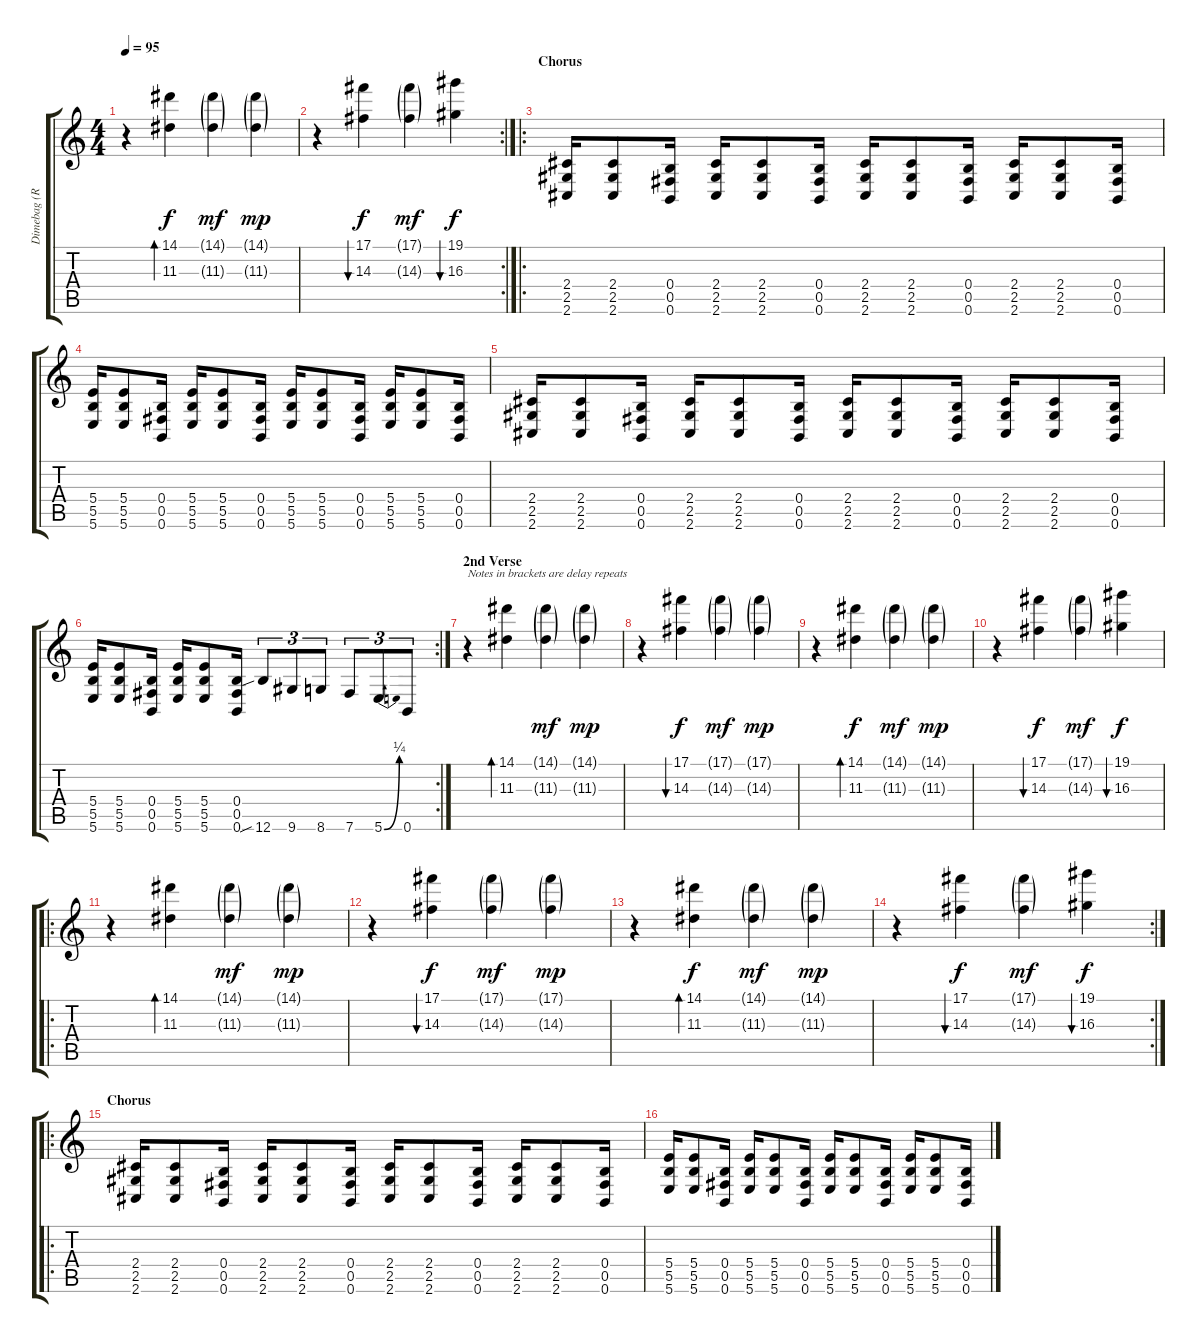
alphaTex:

\track ("Dimebag (Rythm)" "Dimebag (R") {instrument distortionguitar}
\staff {score tabs}
\tuning (Db4 Ab3 E3 B2 Gb2 B1) {hide}
\ts (4 4)
\tempo 95
\clef g2
\ks c
r.4{dy mp} (14.1 11.3).4{bd 120 dy f} (14.1{g} 11.3{g}).4{dy mf} (14.1{g} 11.3{g}).4{dy mp} |
\rc 2
r.4 (17.1 14.3).4{bu 120 dy f} (17.1{g} 14.3{g}).4{dy mf} (19.1 16.3).4{bu 120 dy f} |
\ro
\section ("" "Chorus")
(2.4 2.5 2.6).16{volume 16 instrument distortionguitar} (2.4 2.5 2.6).8 (0.4 0.5 0.6).16 (2.4 2.5 2.6).16 (2.4 2.5 2.6).8 (0.4 0.5 0.6).16 (2.4 2.5 2.6).16 (2.4 2.5 2.6).8 (0.4 0.5 0.6).16 (2.4 2.5 2.6).16 (2.4 2.5 2.6).8 (0.4 0.5 0.6).16 |
(5.4 5.5 5.6).16 (5.4 5.5 5.6).8 (0.4 0.5 0.6).16 (5.4 5.5 5.6).16 (5.4 5.5 5.6).8 (0.4 0.5 0.6).16 (5.4 5.5 5.6).16 (5.4 5.5 5.6).8 (0.4 0.5 0.6).16 (5.4 5.5 5.6).16 (5.4 5.5 5.6).8 (0.4 0.5 0.6).16 |
(2.4 2.5 2.6).16 (2.4 2.5 2.6).8 (0.4 0.5 0.6).16 (2.4 2.5 2.6).16 (2.4 2.5 2.6).8 (0.4 0.5 0.6).16 (2.4 2.5 2.6).16 (2.4 2.5 2.6).8 (0.4 0.5 0.6).16 (2.4 2.5 2.6).16 (2.4 2.5 2.6).8 (0.4 0.5 0.6).16 |
\rc 2
(5.4 5.5 5.6).16 (5.4 5.5 5.6).8 (0.4 0.5 0.6).16 (5.4 5.5 5.6).16 (5.4 5.5 5.6).8 (0.4 0.5 0.6).16 12.6{sib}.8{tu (3 2)} 9.6.8{tu (3 2)} 8.6.8{tu (3 2)} 7.6.8{tu (3 2)} 5.6{be (bend 0 0 60 1)}.8{tu (3 2)} 0.6.8{tu (3 2)} |
\section ("" "2nd Verse")
r.4{txt "Notes in brackets are delay repeats" volume 10 instrument electricguitarclean} (14.1 11.3).4{bd 120} (14.1{g} 11.3{g}).4{dy mf} (14.1{g} 11.3{g}).4{dy mp} |
r.4 (17.1 14.3).4{bu 120 dy f} (17.1{g} 14.3{g}).4{dy mf} (17.1{g} 14.3{g}).4{dy mp} |
r.4 (14.1 11.3).4{bd 120 dy f} (14.1{g} 11.3{g}).4{dy mf} (14.1{g} 11.3{g}).4{dy mp} |
r.4 (17.1 14.3).4{bu 120 dy f} (17.1{g} 14.3{g}).4{dy mf} (19.1 16.3).4{bu 120 dy f} |
\ro
r.4 (14.1 11.3).4{bd 120} (14.1{g} 11.3{g}).4{dy mf} (14.1{g} 11.3{g}).4{dy mp} |
r.4 (17.1 14.3).4{bu 120 dy f} (17.1{g} 14.3{g}).4{dy mf} (17.1{g} 14.3{g}).4{dy mp} |
r.4 (14.1 11.3).4{bd 120 dy f} (14.1{g} 11.3{g}).4{dy mf} (14.1{g} 11.3{g}).4{dy mp} |
\rc 2
r.4 (17.1 14.3).4{bu 120 dy f} (17.1{g} 14.3{g}).4{dy mf} (19.1 16.3).4{bu 120 dy f} |
\ro
\section ("" "Chorus")
(2.4 2.5 2.6).16{volume 16 instrument distortionguitar} (2.4 2.5 2.6).8 (0.4 0.5 0.6).16 (2.4 2.5 2.6).16 (2.4 2.5 2.6).8 (0.4 0.5 0.6).16 (2.4 2.5 2.6).16 (2.4 2.5 2.6).8 (0.4 0.5 0.6).16 (2.4 2.5 2.6).16 (2.4 2.5 2.6).8 (0.4 0.5 0.6).16 |
(5.4 5.5 5.6).16 (5.4 5.5 5.6).8 (0.4 0.5 0.6).16 (5.4 5.5 5.6).16 (5.4 5.5 5.6).8 (0.4 0.5 0.6).16 (5.4 5.5 5.6).16 (5.4 5.5 5.6).8 (0.4 0.5 0.6).16 (5.4 5.5 5.6).16 (5.4 5.5 5.6).8 (0.4 0.5 0.6).16
